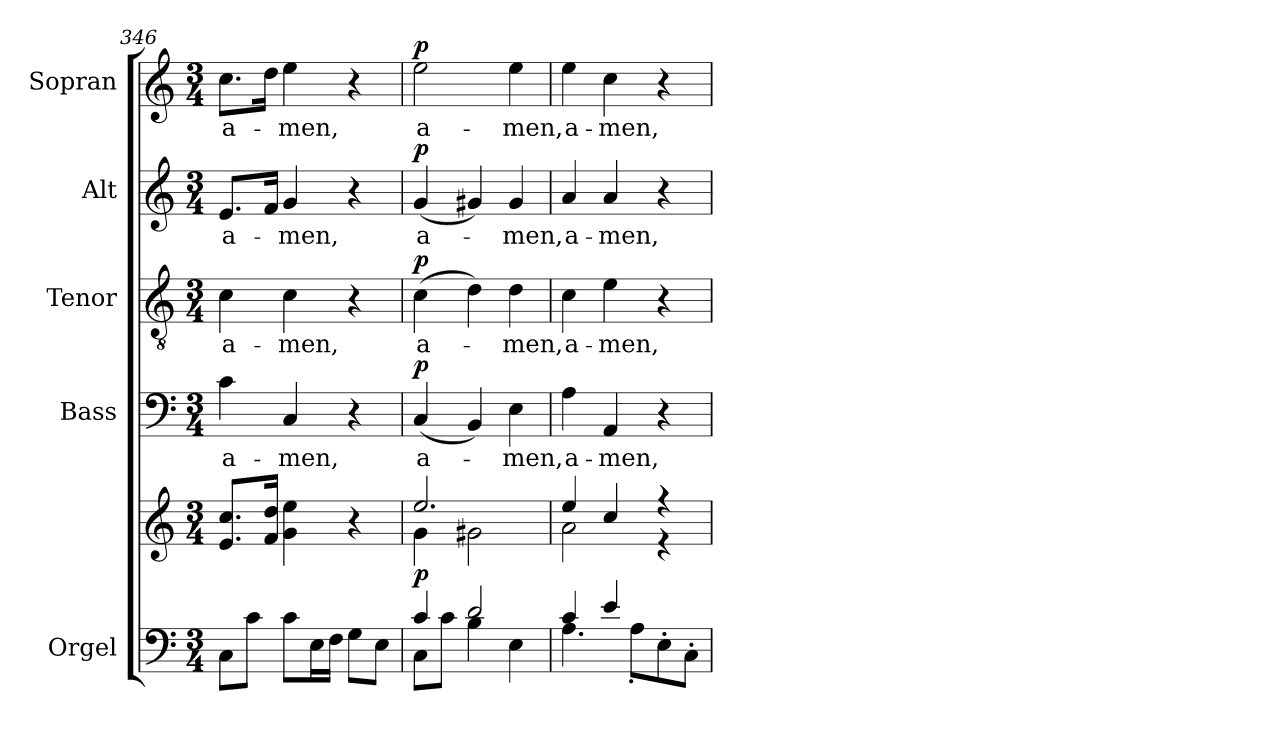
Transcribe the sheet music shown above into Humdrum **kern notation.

**kern	**kern	**dynam	**kern	**text	**dynam	**kern	**text	**dynam	**kern	**text	**dynam	**kern	**text	**dynam
*part5	*part5	*part5	*part4	*part4	*part4	*part3	*part3	*part3	*part2	*part2	*part2	*part1	*part1	*part1
*staff6	*staff5	*staff5/6	*staff4	*staff4	*staff4	*staff3	*staff3	*staff3	*staff2	*staff2	*staff2	*staff1	*staff1	*staff1
*I"Orgel	*	*	*I"Bass	*	*	*I"Tenor	*	*	*I"Alt	*	*	*I"Sopran	*	*
*I'Org.	*	*	*I'B.	*	*	*I'T.	*	*	*I'A.	*	*	*I'S.	*	*
*clefF4	*clefG2	*	*clefF4	*	*	*clefGv2	*	*	*clefG2	*	*	*clefG2	*	*
*k[]	*k[]	*	*k[]	*	*	*k[]	*	*	*k[]	*	*	*k[]	*	*
*C:	*C:	*	*C:	*	*	*C:	*	*	*C:	*	*	*C:	*	*
*M3/4	*M3/4	*	*M3/4	*	*	*M3/4	*	*	*M3/4	*	*	*M3/4	*	*
=346	=346	=346	=346	=346	=346	=346	=346	=346	=346	=346	=346	=346	=346	=346
!	!	!	!	!LO:LY:b	!	!	!LO:LY:b	!	!	!LO:LY:b	!	!	!LO:LY:b	!
8C\L	8.e/ 8.cc/L	.	4c\	a-	.	4c\	a-	.	8.e/L	a-	.	8.cc\L	a-	.
8c\J	.	.	.	.	.	.	.	.	.	.	.	.	.	.
.	16f/ 16dd/Jk	.	.	.	.	.	.	.	16f/Jk	.	.	16dd\Jk	.	.
!	!	!	!	!LO:LY:b	!	!	!LO:LY:b	!	!	!LO:LY:b	!	!	!LO:LY:b	!
8c\L	4g\ 4ee\	.	4C/	-men,	.	4c\	-men,	.	4g/	-men,	.	4ee\	-men,	.
16E\L	.	.	.	.	.	.	.	.	.	.	.	.	.	.
16F\JJ	.	.	.	.	.	.	.	.	.	.	.	.	.	.
8G\L	4r	.	4r	.	.	4r	.	.	4r	.	.	4r	.	.
8E\J	.	.	.	.	.	.	.	.	.	.	.	.	.	.
!!LO:LB:g=z
=347	=347	=347	=347	=347	=347	=347	=347	=347	=347	=347	=347	=347	=347	=347
*^	*^	*	*	*	*	*	*	*	*	*	*	*	*	*
!	!	!	!	!LO:DY:b	!	!LO:LY:b	!LO:DY:a	!	!LO:LY:b	!LO:DY:a	!	!LO:LY:b	!LO:DY:a	!	!LO:LY:b	!LO:DY:a
4c/	8C\L	2.ee/	4g\	p	(<4C/	a-	p	(>4c\	a-	p	(<4g/	a-	p	2ee\	a-	p
.	8c\J	.	.	.	.	.	.	.	.	.	.	.	.	.	.	.
2d/	4B\	.	2g#X\	.	4BB/)	.	.	4d\)	.	.	4g#X/)	.	.	.	.	.
!	!	!	!	!	!	!LO:LY:b	!	!	!LO:LY:b	!	!	!LO:LY:b	!	!	!LO:LY:b	!
.	4E\	.	.	.	4E\	-men,	.	4d\	-men,	.	4g#/	-men,	.	4ee\	-men,	.
=348	=348	=348	=348	=348	=348	=348	=348	=348	=348	=348	=348	=348	=348	=348	=348	=348
!	!	!	!	!	!	!LO:LY:b	!	!	!LO:LY:b	!	!	!LO:LY:b	!	!	!LO:LY:b	!
4c/	4.A\	4ee/	2a\	.	4A\	a-	.	4c\	a-	.	4a/	a-	.	4ee\	a-	.
!	!	!	!	!	!	!LO:LY:b	!	!	!LO:LY:b	!	!	!LO:LY:b	!	!	!LO:LY:b	!
4e/	.	4cc/	.	.	4AA/	-men,	.	4e\	-men,	.	4a/	-men,	.	4cc\	-men,	.
.	8A'>\L	.	.	.	.	.	.	.	.	.	.	.	.	.	.	.
4ryy	8E'>\	4r	4r	.	4r	.	.	4r	.	.	4r	.	.	4r	.	.
.	8C'>\J	.	.	.	.	.	.	.	.	.	.	.	.	.	.	.
*v	*v	*	*	*	*	*	*	*	*	*	*	*	*	*	*	*
*	*v	*v	*	*	*	*	*	*	*	*	*	*	*	*	*
=	=	=	=	=	=	=	=	=	=	=	=	=	=	=
*-	*-	*-	*-	*-	*-	*-	*-	*-	*-	*-	*-	*-	*-	*-
